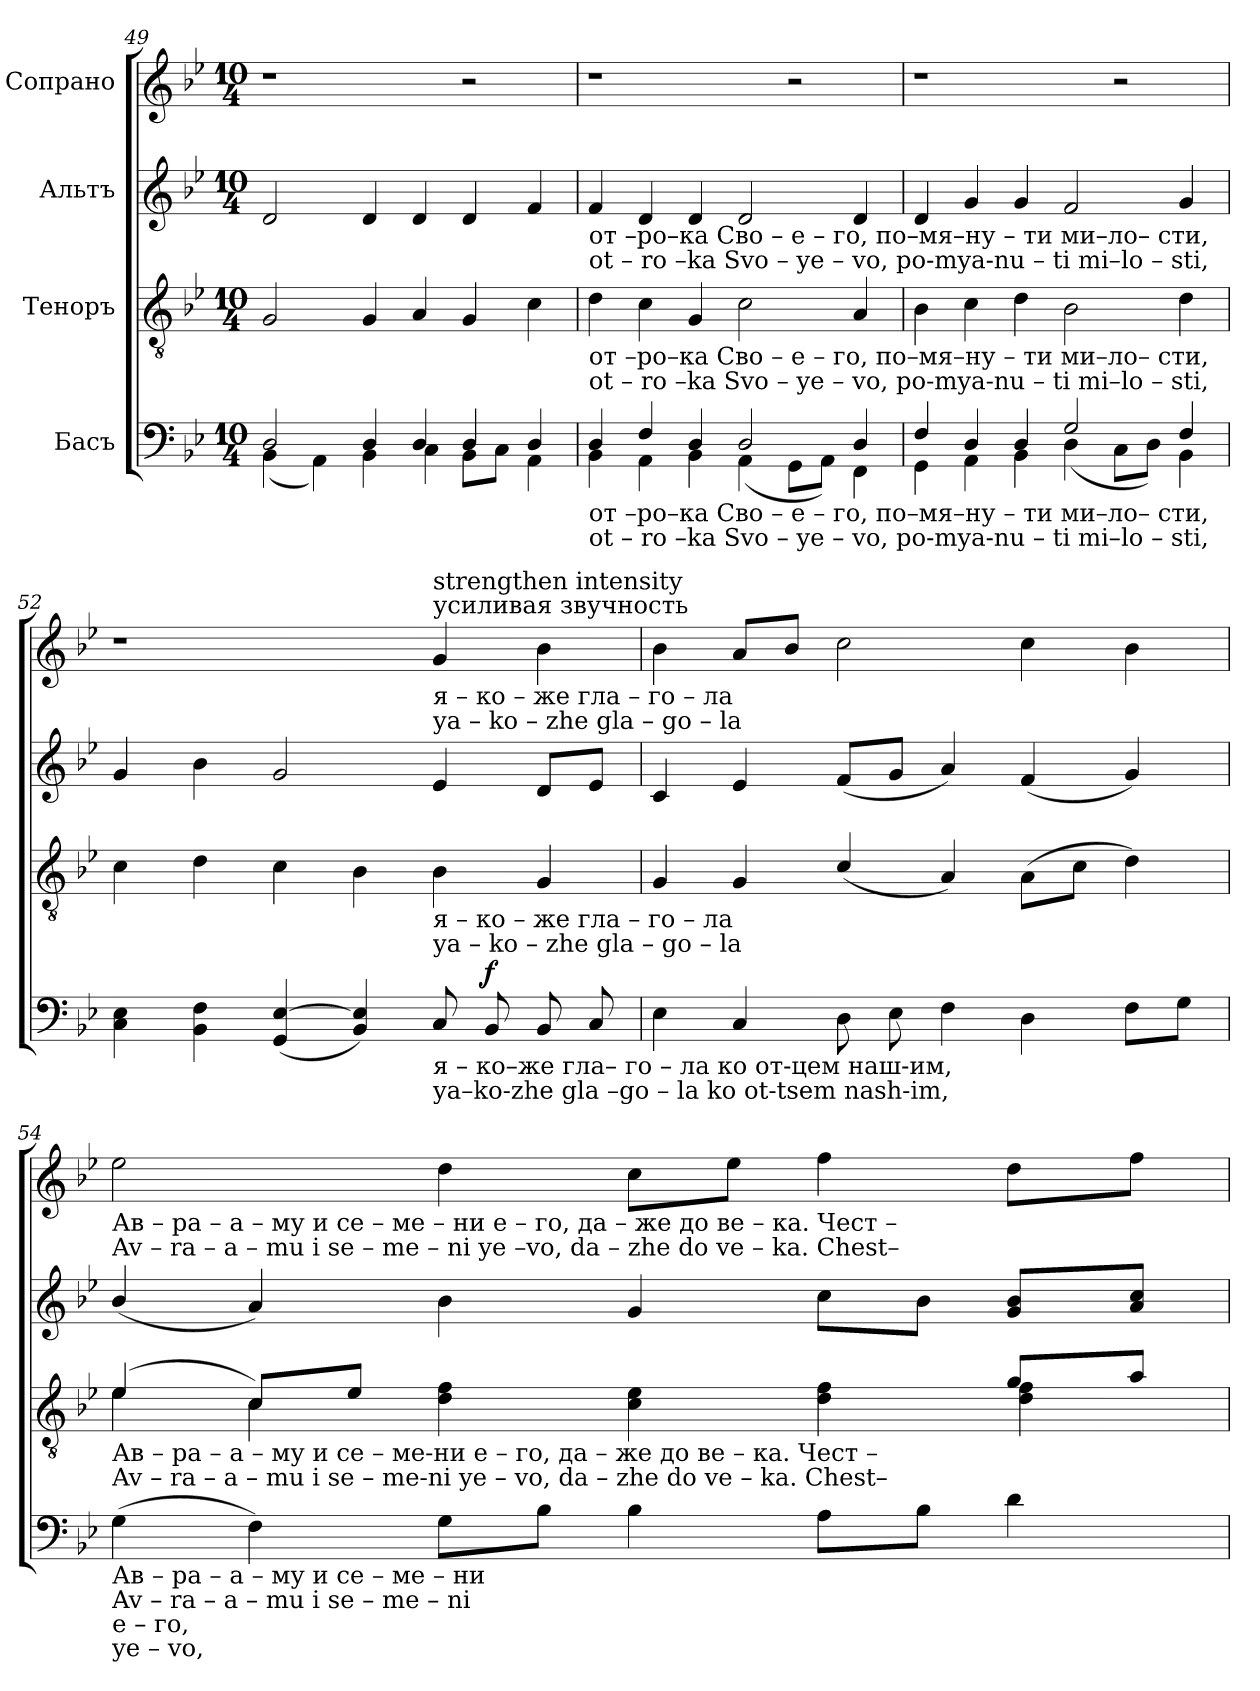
**kern	**dynam	**kern	**kern	**kern
*part4	*part4	*part3	*part2	*part1
*staff4	*staff4	*staff3	*staff2	*staff1
*I"Басъ	*	*I"Теноръ	*I"Альтъ	*I"Сопрано
*clefF4	*	*clefGv2	*clefG2	*clefG2
*k[b-e-]	*	*k[b-e-]	*k[b-e-]	*k[b-e-]
*M10/4	*	*M10/4	*M10/4	*M10/4
=49	=49	=49	=49	=49
*^	*	*	*	*
2D/	(4BB-\	.	2G/	2d/	1r
.	4AA\)	.	.	.	.
4D/	4BB-\	.	4G/	4d/	.
4D/	4C\	.	4A/	4d/	.
4D/	8BB-\L	.	4G/	4d/	2r
.	8C\J	.	.	.	.
4D/	4AA\	.	4c\	4f/	.
!!LO:PB:g=z
=50	=50	=50	=50	=50	=50
!	!	!	!	!LO:TX:b:t=от –ро–ка Сво   –     е   –  го,  по–мя–ну    –    ти       ми–ло– сти,	!
!	!	!	!	!LO:TX:b:t=ot – ro –ka Svo    –    ye  – vo,  po-mya-nu  –     ti        mi–lo – sti,	!
!	!	!	!LO:TX:b:t=от –ро–ка Сво   –     е   –  го,  по–мя–ну    –    ти       ми–ло– сти,	!	!
!	!	!	!LO:TX:b:t=ot – ro –ka Svo    –    ye  – vo,  po-mya-nu  –     ti        mi–lo – sti,	!	!
!LO:TX:b:t=от –ро–ка Сво   –     е   –  го,  по–мя–ну    –    ти       ми–ло– сти,	!	!	!	!	!
!LO:TX:b:t=ot – ro –ka Svo    –    ye  – vo,  po-mya-nu  –     ti        mi–lo – sti,	!	!	!	!	!
4D/	4BB-\	.	4d\	4f/	1r
4F/	4AA\	.	4c\	4d/	.
4D/	4BB-\	.	4G/	4d/	.
2D/	(4AA\	.	2c\	2d/	.
.	8GG\L	.	.	.	2r
.	8AA\J)	.	.	.	.
4D/	4FF\	.	4A/	4d/	.
=51	=51	=51	=51	=51	=51
4F/	4GG\	.	4B-\	4d/	1r
4D/	4AA\	.	4c\	4g/	.
4D/	4BB-\	.	4d\	4g/	.
2G/	(4D\	.	2B-\	2f/	.
.	8C\L	.	.	.	2r
.	8D\J)	.	.	.	.
4F/	4BB-\	.	4d\	4g/	.
*v	*v	*	*	*	*
=52	=52	=52	=52	=52
4C\ 4E-\	.	4c\	4g/	1r
4BB-\ 4F\	.	4d\	4b-\	.
(4GG/ [4E-/	.	4c\	2g/	.
4BB-/ 4E-/])	.	4B-\	.	.
!	!	!	!	!LO:TX:a:t=усиливая звучность
!	!	!	!	!LO:TX:a:t=strengthen intensity
!	!	!	!	!LO:TX:b:t=я    –     ко     –    же    гла  – го     –      ла
!	!	!	!	!LO:TX:b:t=ya   –    ko     –    zhe   gla   – go     –      la
!	!	!LO:TX:b:t=я    –     ко     –    же    гла  – го     –      ла	!	!
!	!	!LO:TX:b:t=ya   –    ko     –    zhe   gla   – go     –      la	!	!
!LO:TX:b:t=я – ко–же гла– го – ла     ко от-цем наш-им,	!	!	!	!
!LO:TX:b:t=ya–ko-zhe gla –go – la      ko ot-tsem nash-im,	!	!	!	!
8C/	.	4B-\	4e-/	4g/
!	!LO:DY:a	!	!	!
8BB-/	f	.	.	.
8BB-/	.	4G/	8d/L	4b-\
8C/	.	.	8e-/J	.
=53	=53	=53	=53	=53
4E-\	.	4G/	4c/	4b-\
4C/	.	4G/	4e-/	8a/L
.	.	.	.	8b-/J
8D\	.	(4c/	(8f/L	2cc\
8E-\	.	.	8g/J	.
4F\	.	4A/)	4a/)	.
4D\	.	(8A\L	(4f/	4cc\
.	.	8c\J	.	.
8F\L	.	4d\)	4g/)	4b-\
8G\J	.	.	.	.
!!LO:LB:g=z
=54	=54	=54	=54	=54
*	*	*^	*	*
!	!	!	!	!	!LO:TX:b:t=Ав    –    pа  – а   – му      и            се        –        ме   –  ни  е –  го,              да    –  же  до       ве    –     ка.                          Чест –
!	!	!	!	!	!LO:TX:b:t=Av    –     ra  –  a  –  mu     i             se       –        me  –   ni  ye –vo,              da    – zhe  do       ve    –     ka.                          Chest–
!	!	!LO:TX:b:t=Ав    –    pа  – а   – му      и            се  – ме-ни  е     –   го,                            да    –  же  до         ве   –    ка.                           Чест –	!	!	!
!	!	!LO:TX:b:t=Av    –     ra  –  a  – mu     i             se  – me-ni  ye   –   vo,                            da   – zhe   do         ve   –    ka.                          Chest–	!	!	!
!LO:TX:b:t=Ав    –    pа  – а  –  му   и              се        –        ме   –   ни	!	!	!	!	!
!LO:TX:b:t=Av    –     ra  –  a  – mu   i              se        –        me  –    ni	!	!	!	!	!
!LO:TX:b:t=е      –   го,	!	!	!	!	!
!LO:TX:b:t=ye    –   vo,	!	!	!	!	!
(4G\	.	(4e-/	4e-\	(4b-/	2ee-\
4F\)	.	8c/L)	4c\	4a/)	.
.	.	8e-/J	.	.	.
8G\L	.	4d\ 4f\	4ryy	4b-\	4dd\
8B-\J	.	.	.	.	.
4B-\	.	4c\ 4e-\	4ryy	4g/	8cc\L
.	.	.	.	.	8ee-\J
8A\L	.	4d\ 4f\	4ryy	8cc\L	4ff\
8B-\J	.	.	.	8b-\J	.
4d\	.	8g/L	4d\ 4f\	8g/ 8b-/L	8dd\L
.	.	8a/J	.	8a/ 8cc/J	8ff\J
*	*	*v	*v	*	*
=	=	=	=	=
*-	*-	*-	*-	*-
